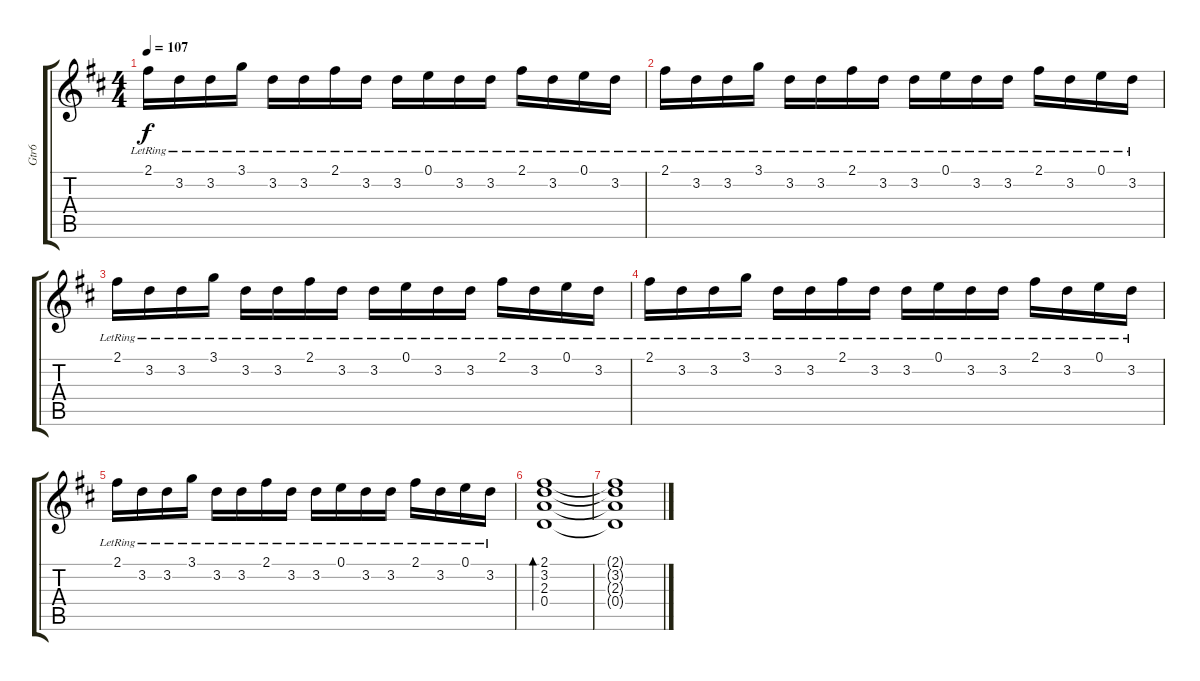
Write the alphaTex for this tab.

\track ("Gtr6" "Gtr6") {instrument acousticguitarsteel}
\staff {score tabs}
\tuning (E4 B3 G3 D3 A2 E2) {hide}
\ts (4 4)
\tempo 107
\clef g2
\ks d
2.1{lr}.16{dy f} 3.2{lr}.16 3.2{lr}.16 3.1{lr}.16 3.2{lr}.16 3.2{lr}.16 2.1{lr}.16 3.2{lr}.16 3.2{lr}.16 0.1{lr}.16 3.2{lr}.16 3.2{lr}.16 2.1{lr}.16 3.2{lr}.16 0.1{lr}.16 3.2{lr}.16 |
2.1{lr}.16 3.2{lr}.16 3.2{lr}.16 3.1{lr}.16 3.2{lr}.16 3.2{lr}.16 2.1{lr}.16 3.2{lr}.16 3.2{lr}.16 0.1{lr}.16 3.2{lr}.16 3.2{lr}.16 2.1{lr}.16 3.2{lr}.16 0.1{lr}.16 3.2{lr}.16 |
2.1{lr}.16 3.2{lr}.16 3.2{lr}.16 3.1{lr}.16 3.2{lr}.16 3.2{lr}.16 2.1{lr}.16 3.2{lr}.16 3.2{lr}.16 0.1{lr}.16 3.2{lr}.16 3.2{lr}.16 2.1{lr}.16 3.2{lr}.16 0.1{lr}.16 3.2{lr}.16 |
2.1{lr}.16 3.2{lr}.16 3.2{lr}.16 3.1{lr}.16 3.2{lr}.16 3.2{lr}.16 2.1{lr}.16 3.2{lr}.16 3.2{lr}.16 0.1{lr}.16 3.2{lr}.16 3.2{lr}.16 2.1{lr}.16 3.2{lr}.16 0.1{lr}.16 3.2{lr}.16 |
2.1{lr}.16 3.2{lr}.16 3.2{lr}.16 3.1{lr}.16 3.2{lr}.16 3.2{lr}.16 2.1{lr}.16 3.2{lr}.16 3.2{lr}.16 0.1{lr}.16 3.2{lr}.16 3.2{lr}.16 2.1{lr}.16 3.2{lr}.16 0.1{lr}.16 3.2{lr}.16 |
(2.1 3.2 2.3 0.4).1{bd 30} |
(2.1{t} 3.2{t} 2.3{t} 0.4{t}).1
